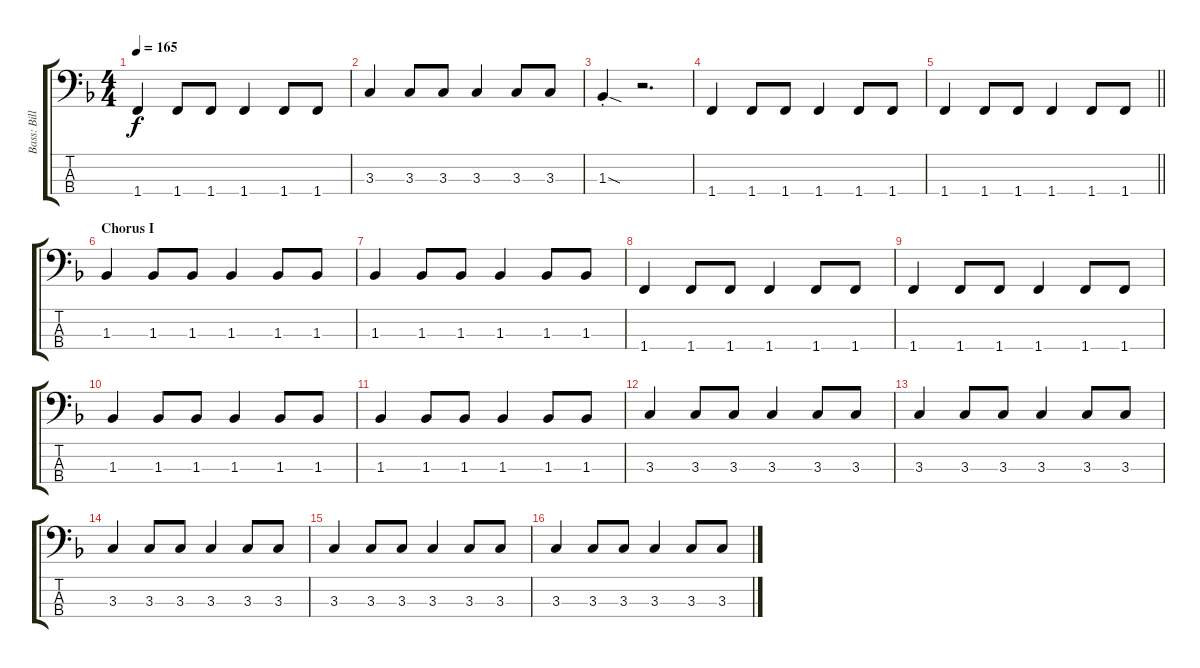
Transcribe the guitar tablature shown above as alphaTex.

\track ("Bass: Billy" "Bass: Bill") {instrument electricbassfinger}
\staff {score tabs}
\tuning (G2 D2 A1 E1) {hide}
\ts (4 4)
\tempo 165
\clef f4
\ks f
1.4.4{dy f} 1.4.8 1.4.8 1.4.4 1.4.8 1.4.8 |
3.3.4 3.3.8 3.3.8 3.3.4 3.3.8 3.3.8 |
1.3{sod st}.4 r.2{d} |
1.4.4 1.4.8 1.4.8 1.4.4 1.4.8 1.4.8 |
\barLineRight lightlight
1.4.4 1.4.8 1.4.8 1.4.4 1.4.8 1.4.8 |
\section ("" "Chorus I")
1.3.4 1.3.8 1.3.8 1.3.4 1.3.8 1.3.8 |
1.3.4 1.3.8 1.3.8 1.3.4 1.3.8 1.3.8 |
1.4.4 1.4.8 1.4.8 1.4.4 1.4.8 1.4.8 |
1.4.4 1.4.8 1.4.8 1.4.4 1.4.8 1.4.8 |
1.3.4 1.3.8 1.3.8 1.3.4 1.3.8 1.3.8 |
1.3.4 1.3.8 1.3.8 1.3.4 1.3.8 1.3.8 |
3.3.4 3.3.8 3.3.8 3.3.4 3.3.8 3.3.8 |
3.3.4 3.3.8 3.3.8 3.3.4 3.3.8 3.3.8 |
3.3.4 3.3.8 3.3.8 3.3.4 3.3.8 3.3.8 |
3.3.4 3.3.8 3.3.8 3.3.4 3.3.8 3.3.8 |
3.3.4 3.3.8 3.3.8 3.3.4 3.3.8 3.3.8
